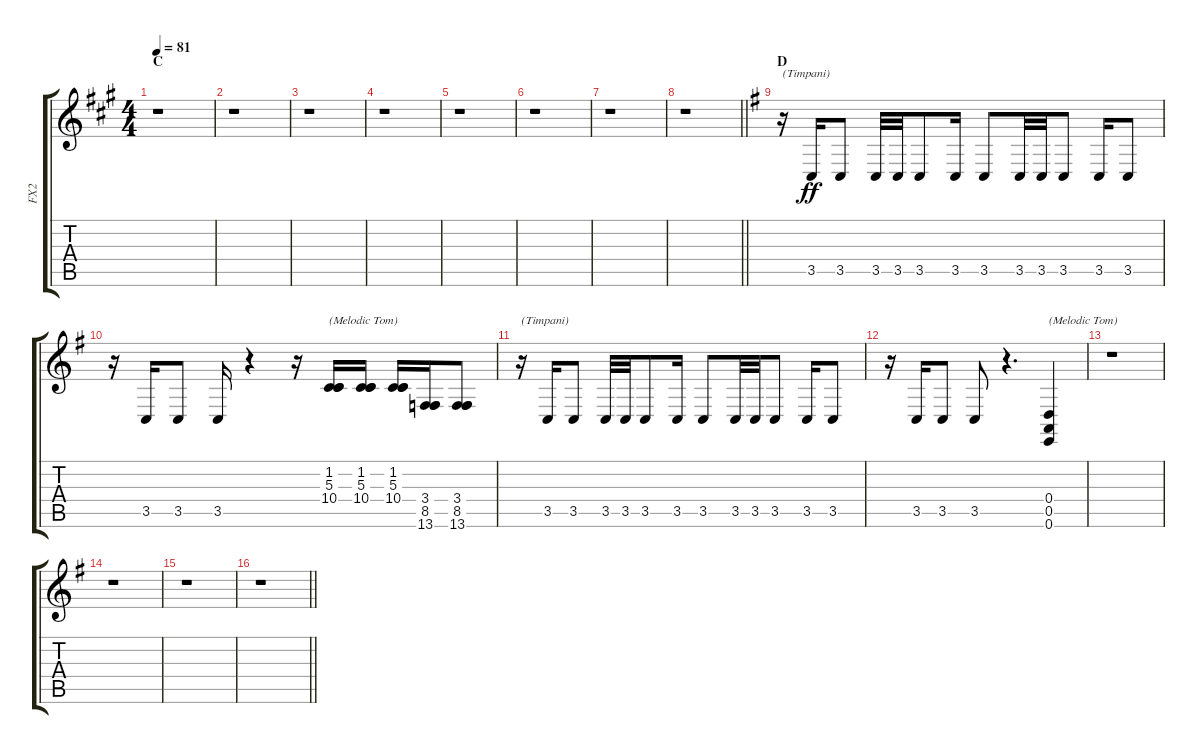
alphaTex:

\track ("FX2" "FX2") {instrument melodictom}
\staff {score tabs}
\tuning (E4 B3 G3 D3 A2 E2) {hide}
\ts (4 4)
\section ("" "C")
\tempo 81
\clef g2
\ks f#minor
r.1{dy fff} |
r.1 |
r.1 |
r.1 |
r.1 |
r.1 |
r.1 |
\barLineRight lightlight
r.1 |
\section ("" "D")
\ks eminor
r.16{txt "(Timpani)" instrument timpani} 3.5.16{dy ff} 3.5.8 3.5.32 3.5.32 3.5.8 3.5.16 3.5.8 3.5.32 3.5.32 3.5.8 3.5.16 3.5.8 |
r.16 3.5.16 3.5.8 3.5.16 r.4 r.16 (1.2 5.3 10.4).16{txt "(Melodic Tom)" instrument melodictom} (1.2 5.3 10.4).16 (1.2 5.3 10.4).16 (3.4 8.5 13.6).16 (3.4 8.5 13.6).8 |
r.16{txt "(Timpani)" instrument timpani} 3.5.16 3.5.8 3.5.32 3.5.32 3.5.8 3.5.16 3.5.8 3.5.32 3.5.32 3.5.8 3.5.16 3.5.8 |
r.16 3.5.16 3.5.8 3.5.8 r.4{d} (0.4 0.5 0.6).4{txt "(Melodic Tom)" instrument melodictom} |
r.1 |
r.1 |
r.1 |
\barLineRight lightlight
r.1
